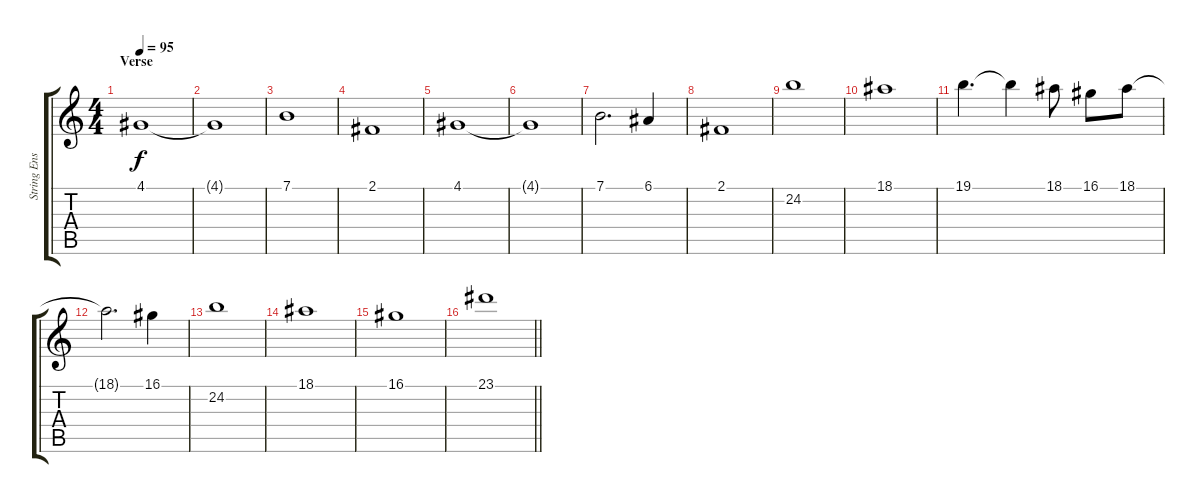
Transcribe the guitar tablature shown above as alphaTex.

\track ("String Ensemble" "String Ens") {instrument stringensemble1}
\staff {score tabs}
\tuning (E4 B3 G3 D3 A2 E2) {hide}
\ts (4 4)
\section ("" "Verse ")
\tempo 95
\clef g2
\ks c
4.1.1{dy f} |
4.1{t}.1 |
7.1.1 |
2.1.1 |
4.1.1 |
4.1{t}.1 |
7.1.2{d} 6.1.4 |
2.1.1 |
24.2.1 |
18.1.1 |
19.1.4{d} 19.1{t}.4 18.1.8 16.1.8 18.1.8 |
18.1{t}.2{d} 16.1.4 |
24.2.1 |
18.1.1 |
16.1.1 |
\barLineRight lightlight
23.1.1
